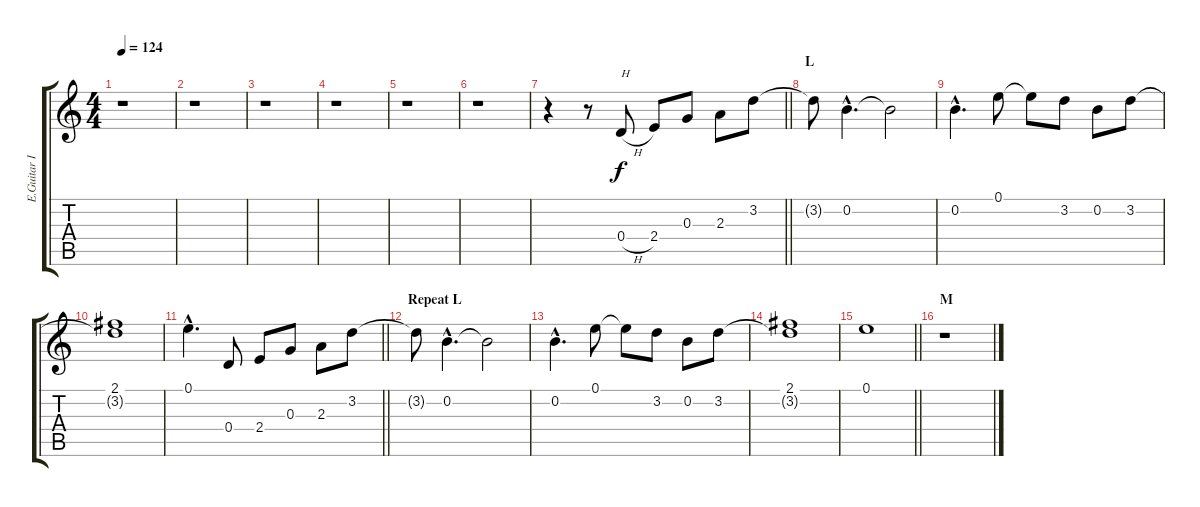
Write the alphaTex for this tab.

\track ("E.Guitar III" "E.Guitar I") {instrument distortionguitar}
\staff {score tabs}
\tuning (E4 B3 G3 D3 A2 E2) {hide}
\ts (4 4)
\tempo 124
\clef g2
\ks c
r.1{dy f} |
r.1 |
r.1 |
r.1 |
r.1 |
r.1 |
\barLineRight lightlight
r.4 r.8 0.4{h}.8{txt "H"} 2.4.8 0.3.8 2.3.8 3.2.8 |
\section ("" "L")
3.2{t}.8 0.2{hac}.4{d} 0.2{t}.2 |
0.2{hac}.4{d} 0.1.8 0.1{t}.8 3.2.8 0.2.8 3.2.8 |
(2.1 3.2{t}).1 |
\barLineRight lightlight
0.1{hac}.4{d} 0.4.8 2.4.8 0.3.8 2.3.8 3.2.8 |
\section ("" "Repeat L")
3.2{t}.8 0.2{hac}.4{d} 0.2{t}.2 |
0.2{hac}.4{d} 0.1.8 0.1{t}.8 3.2.8 0.2.8 3.2.8 |
(2.1 3.2{t}).1 |
\barLineRight lightlight
0.1.1 |
\section ("" "M")
r.1
